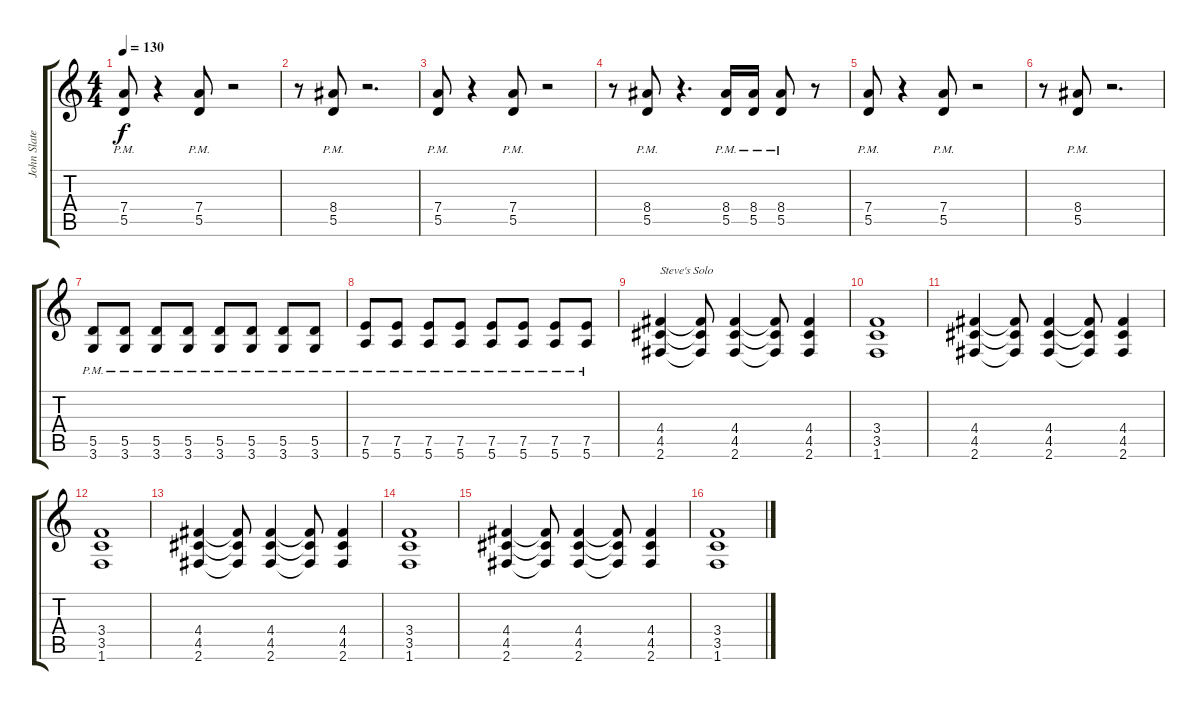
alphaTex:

\track ("John Slater" "John Slate") {instrument electricguitarclean}
\staff {score tabs}
\tuning (E4 B3 G3 D3 A2 E2) {hide}
\ts (4 4)
\tempo 130
\clef g2
\ks c
(7.4{pm} 5.5{pm}).8{dy f instrument distortionguitar} r.4 (7.4{pm} 5.5{pm}).8 r.2 |
r.8 (8.4{pm} 5.5{pm}).8 r.2{d} |
(7.4{pm} 5.5{pm}).8{instrument distortionguitar} r.4 (7.4{pm} 5.5{pm}).8 r.2 |
r.8 (8.4{pm} 5.5{pm}).8 r.4{d} (8.4{pm} 5.5{pm}).16 (8.4{pm} 5.5{pm}).16 (8.4{pm} 5.5{pm}).8 r.8 |
(7.4{pm} 5.5{pm}).8{instrument distortionguitar} r.4 (7.4{pm} 5.5{pm}).8 r.2 |
r.8 (8.4{pm} 5.5{pm}).8 r.2{d} |
(5.5{pm} 3.6{pm}).8{instrument distortionguitar} (5.5{pm} 3.6{pm}).8 (5.5{pm} 3.6{pm}).8 (5.5{pm} 3.6{pm}).8 (5.5{pm} 3.6{pm}).8 (5.5{pm} 3.6{pm}).8 (5.5{pm} 3.6{pm}).8 (5.5{pm} 3.6{pm}).8 |
(7.5{pm} 5.6{pm}).8{instrument distortionguitar} (7.5{pm} 5.6{pm}).8 (7.5{pm} 5.6{pm}).8 (7.5{pm} 5.6{pm}).8 (7.5{pm} 5.6{pm}).8 (7.5{pm} 5.6{pm}).8 (7.5{pm} 5.6{pm}).8 (7.5{pm} 5.6{pm}).8 |
(4.4 4.5 2.6).4{txt "Steve's Solo" instrument distortionguitar} (4.4{t} 4.5{t} 2.6{t}).8 (4.4 4.5 2.6).4 (4.4{t} 4.5{t} 2.6{t}).8 (4.4 4.5 2.6).4 |
(3.4 3.5 1.6).1{instrument distortionguitar} |
(4.4 4.5 2.6).4{instrument distortionguitar} (4.4{t} 4.5{t} 2.6{t}).8 (4.4 4.5 2.6).4 (4.4{t} 4.5{t} 2.6{t}).8 (4.4 4.5 2.6).4 |
(3.4 3.5 1.6).1{instrument distortionguitar} |
(4.4 4.5 2.6).4{instrument distortionguitar} (4.4{t} 4.5{t} 2.6{t}).8 (4.4 4.5 2.6).4 (4.4{t} 4.5{t} 2.6{t}).8 (4.4 4.5 2.6).4 |
(3.4 3.5 1.6).1{instrument distortionguitar} |
(4.4 4.5 2.6).4{instrument distortionguitar} (4.4{t} 4.5{t} 2.6{t}).8 (4.4 4.5 2.6).4 (4.4{t} 4.5{t} 2.6{t}).8 (4.4 4.5 2.6).4 |
(3.4 3.5 1.6).1{instrument distortionguitar}
